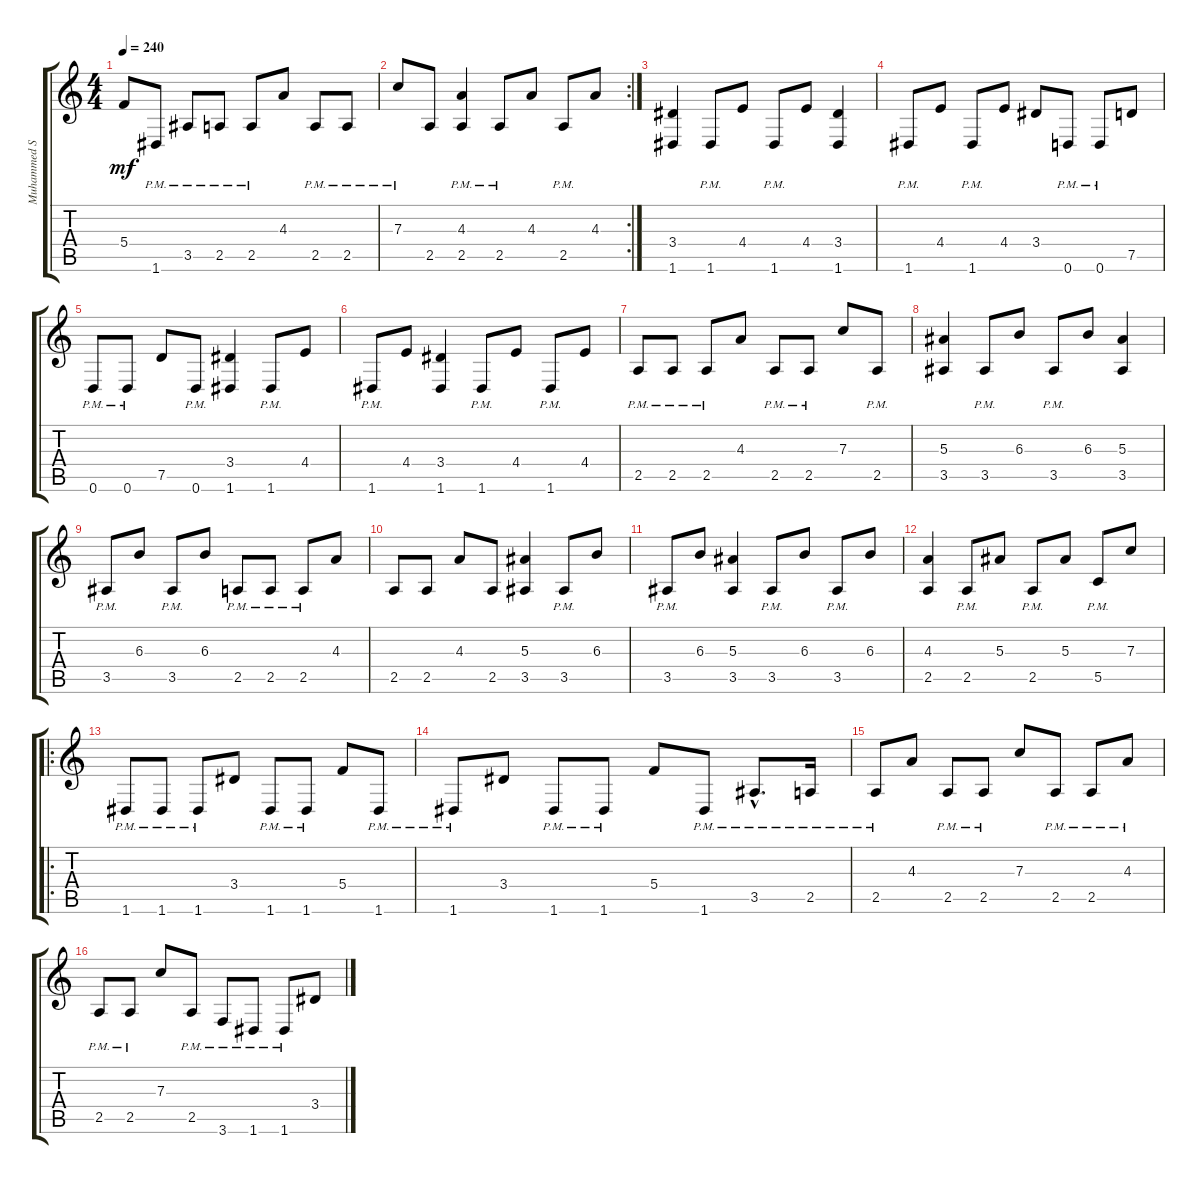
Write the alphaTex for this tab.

\track ("Muhammed Suicmez" "Muhammed S") {instrument overdrivenguitar}
\staff {score tabs}
\tuning (D4 A3 F3 C3 G2 D2) {hide}
\ts (4 4)
\tempo 240
\clef g2
\ks c
5.4.8{dy mf} 1.6{pm}.8 3.5{pm}.8 2.5{pm}.8 2.5{pm}.8 4.3.8 2.5{pm}.8 2.5{pm}.8 |
\rc 2
7.3{pm}.8 2.5.8 (4.3{pm} 2.5{pm}).4 2.5{pm}.8 4.3.8 2.5{pm}.8 4.3.8 |
(3.4 1.6).4 1.6{pm}.8 4.4.8 1.6{pm}.8 4.4.8 (3.4 1.6).4 |
1.6{pm}.8 4.4.8 1.6{pm}.8 4.4.8 3.4.8 0.6{pm}.8 0.6{pm}.8 7.5.8 |
0.6{pm}.8 0.6{pm}.8 7.5.8 0.6{pm}.8 (3.4 1.6).4 1.6{pm}.8 4.4.8 |
1.6{pm}.8 4.4.8 (3.4 1.6).4 1.6{pm}.8 4.4.8 1.6{pm}.8 4.4.8 |
2.5{pm}.8 2.5{pm}.8 2.5{pm}.8 4.3.8 2.5{pm}.8 2.5{pm}.8 7.3.8 2.5{pm}.8 |
(5.3 3.5).4 3.5{pm}.8 6.3.8 3.5{pm}.8 6.3.8 (5.3 3.5).4 |
3.5{pm}.8 6.3.8 3.5{pm}.8 6.3.8 2.5{pm}.8 2.5{pm}.8 2.5{pm}.8 4.3.8 |
2.5.8 2.5.8 4.3.8 2.5.8 (5.3 3.5).4 3.5{pm}.8 6.3.8 |
3.5{pm}.8 6.3.8 (5.3 3.5).4 3.5{pm}.8 6.3.8 3.5{pm}.8 6.3.8 |
(4.3 2.5).4 2.5{pm}.8 5.3.8 2.5{pm}.8 5.3.8 5.5{pm}.8 7.3.8 |
\ro
1.6{pm}.8 1.6{pm}.8 1.6{pm}.8 3.4.8 1.6{pm}.8 1.6{pm}.8 5.4.8 1.6{pm}.8 |
1.6{pm}.8 3.4.8 1.6{pm}.8 1.6{pm}.8 5.4.8 1.6{pm}.8 3.5{hac pm}.8{d} 2.5{pm}.16 |
2.5{pm}.8 4.3.8 2.5{pm}.8 2.5{pm}.8 7.3.8 2.5{pm}.8 2.5{pm}.8 4.3{pm}.8 |
2.5{pm}.8 2.5{pm}.8 7.3.8 2.5{pm}.8 3.6{pm}.8 1.6{pm}.8 1.6{pm}.8 3.4.8
